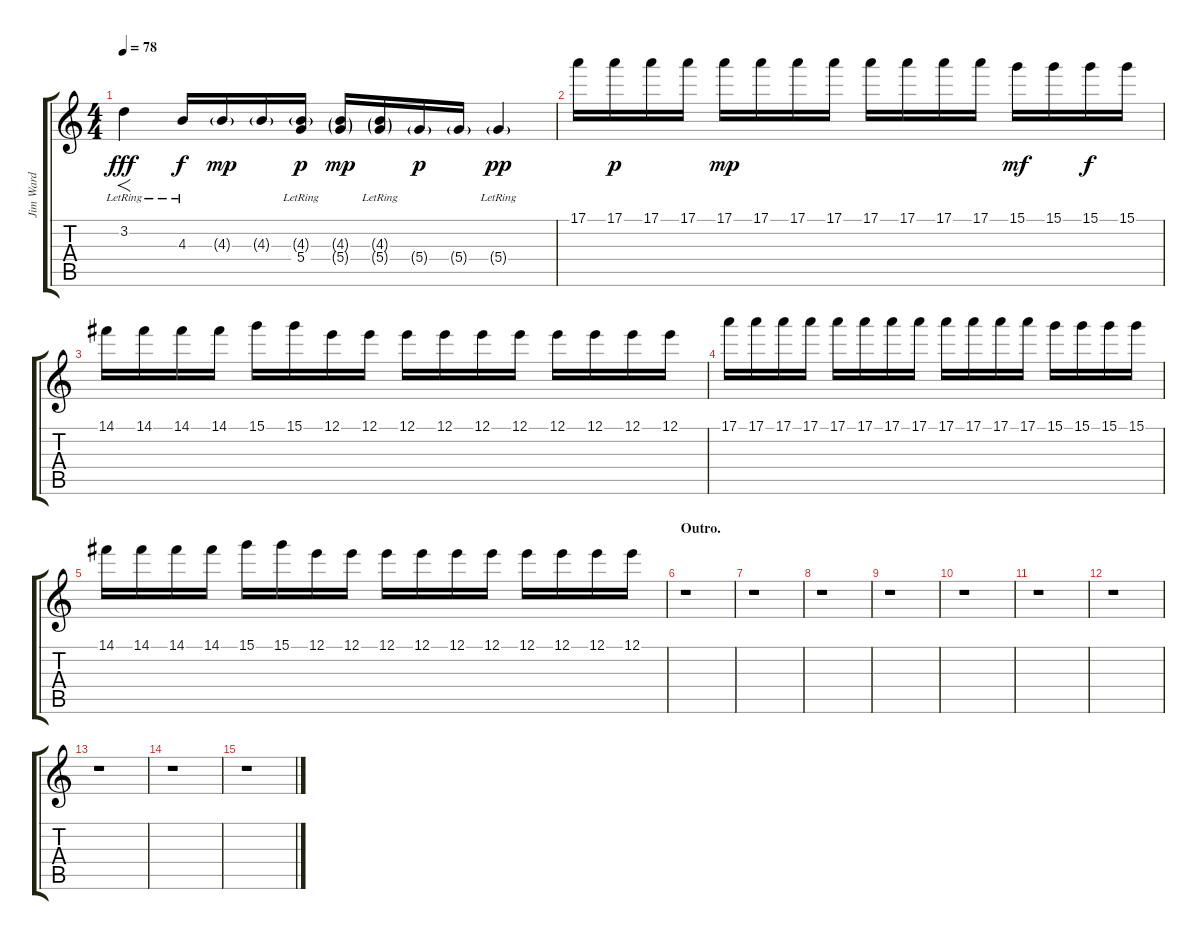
\track ("Jim Ward" "Jim Ward") {instrument electricguitarjazz}
\staff {score tabs}
\tuning (E4 B3 G3 D3 A2 E2) {hide}
\ts (4 4)
\tempo 78
\clef g2
\ks c
3.2{lr}.4{f dy fff} 4.3{lr}.16{dy f} 4.3{g}.16{dy mp} 4.3{g}.16 (4.3{g} 5.4{lr}).16{dy p} (4.3{g} 5.4{g}).16{dy mp} (4.3{g lr} 5.4{g}).16 5.4{g}.16{dy p} 5.4{g}.16 5.4{g lr}.4{dy pp} |
17.1.16 17.1.16{dy p} 17.1.16 17.1.16 17.1.16{dy mp} 17.1.16 17.1.16 17.1.16 17.1.16 17.1.16 17.1.16 17.1.16 15.1.16{dy mf} 15.1.16 15.1.16{dy f} 15.1.16 |
14.1.16 14.1.16 14.1.16 14.1.16 15.1.16 15.1.16 12.1.16 12.1.16 12.1.16 12.1.16 12.1.16 12.1.16 12.1.16 12.1.16 12.1.16 12.1.16 |
17.1.16 17.1.16 17.1.16 17.1.16 17.1.16 17.1.16 17.1.16 17.1.16 17.1.16 17.1.16 17.1.16 17.1.16 15.1.16 15.1.16 15.1.16 15.1.16 |
14.1.16 14.1.16 14.1.16 14.1.16 15.1.16 15.1.16 12.1.16 12.1.16 12.1.16 12.1.16 12.1.16 12.1.16 12.1.16 12.1.16 12.1.16 12.1.16 |
\section ("" "Outro.")
r.1 |
r.1 |
r.1 |
r.1 |
r.1 |
r.1 |
r.1 |
r.1 |
r.1 |
r.1
